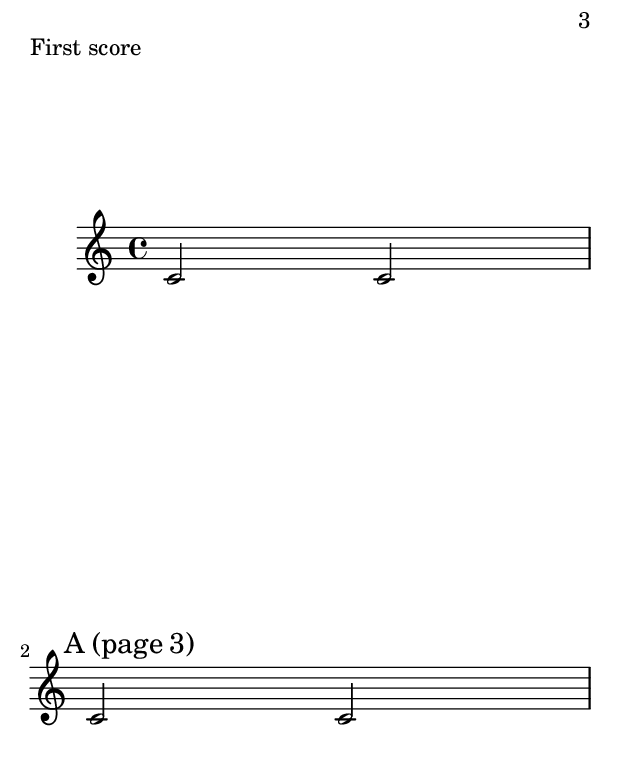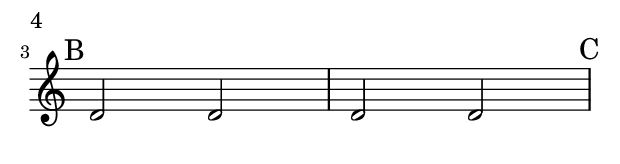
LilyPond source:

%% Do not edit this file; it is auto-generated from input/new
%% This file is in the public domain.
\version "2.11.55"
\header {
  lsrtags = "spacing"
  texidoc = "Page labels may be placed inside music or at top-level,
and referred to in markups."
  doctitle = "Page label"
} % begin verbatim

#(set-default-paper-size "a6")

#(define-markup-command (toc-line layout props label text) (symbol? markup?)
  (interpret-markup layout props
   (markup #:fill-line (text #:page-ref label "8" "?"))))

\book {
  \markup \huge \fill-line { \null Title Page \null }

  \pageBreak

  \label #'toc
  \markup \column {
    \large \fill-line { \null Table of contents \null }
    \toc-line #'toc "Table of contents"
    \toc-line #'firstScore "First Score"
    \toc-line #'markA "Mark A"
    \toc-line #'markB "Mark B"
    \toc-line #'markC "Mark C"
    \toc-line #'unknown "Unknown label"
  }

  \pageBreak

  \label #'firstScore
  \score {
    {
      c'2 c'
      \mark \markup { A (page \concat { \page-ref #'markA "0" "?" ) } } \label #'markA
      c'2 c'
      \pageBreak
      \mark "B" \label #'markB
      d'2 d'
      d'2 d'
      \once \override Score.RehearsalMark #'break-visibility = #begin-of-line-invisible
      \mark "C" \label #'markC
    }
    \header { piece = "First score" }
  }
}
